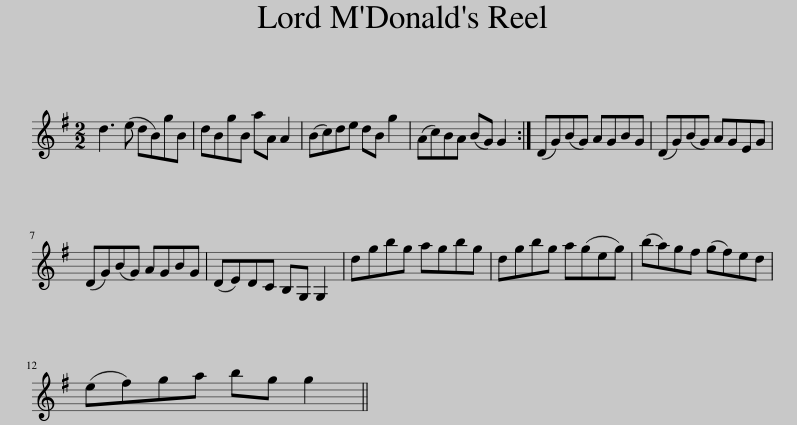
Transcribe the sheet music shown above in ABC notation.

X:1
L:1/8
M:2/2
I:linebreak $
K:G
V:1 treble
V:1
 d3 (e dB)gB | dBgB aA A2 | (Bc)de dB g2 | (Ac)BA (BG) G2 :| (DG)(BG) AGBG | %5
 (DG)(BG) AGEG |$ (DG)(BG) AGBG | (DE)DC B,G, G,2 | dgbg agbg | dgbg a(geg) | %10
 (ba)gf (gf)ed |$ (ef)ga bg g2 || %12
